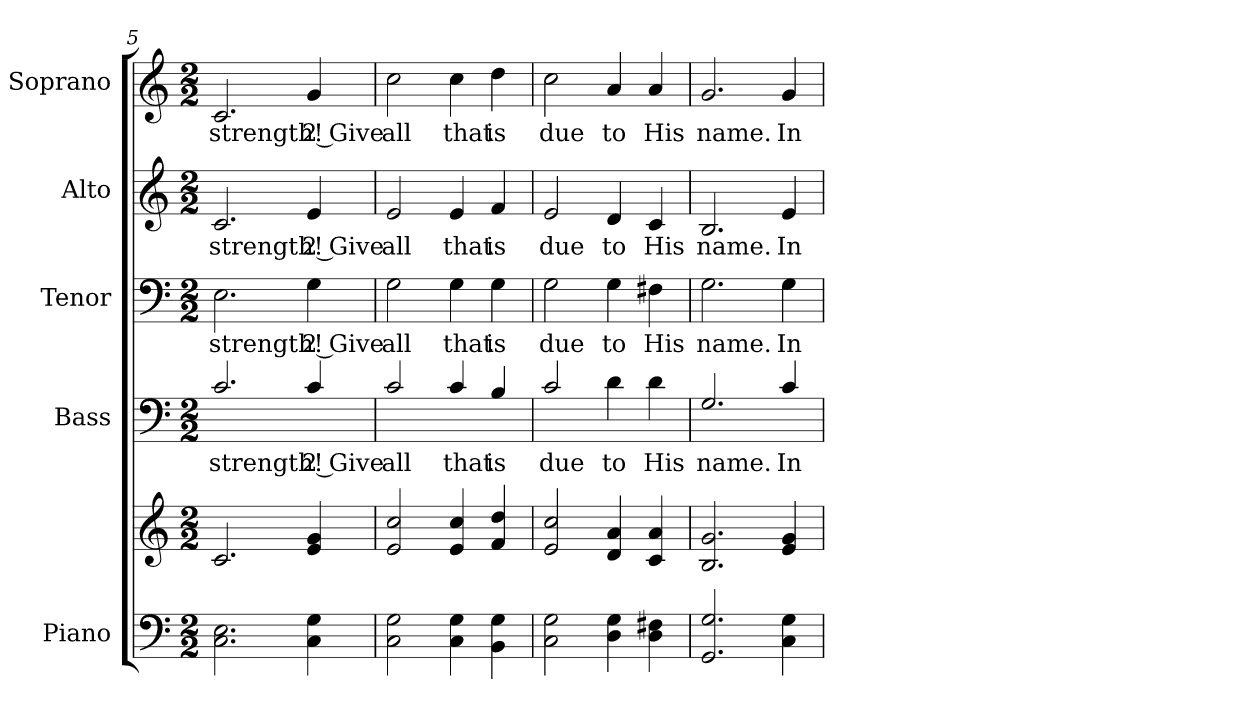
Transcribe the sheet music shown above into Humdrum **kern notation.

**kern	**kern	**kern	**text	**kern	**text	**kern	**text	**kern	**text
*part5	*part5	*part4	*part4	*part3	*part3	*part2	*part2	*part1	*part1
*staff6	*staff5	*staff4	*staff4	*staff3	*staff3	*staff2	*staff2	*staff1	*staff1
*I"Piano	*	*I"Bass	*	*I"Tenor	*	*I"Alto	*	*I"Soprano	*
*I'Pno.	*	*I'B.	*	*I'T.	*	*I'A.	*	*I'S.	*
*clefF4	*clefG2	*clefF4	*	*clefF4	*	*clefG2	*	*clefG2	*
*	*	*ITrd7c12	*	*	*	*	*	*	*
*k[]	*k[]	*k[]	*	*k[]	*	*k[]	*	*k[]	*
*C:	*C:	*C:	*	*C:	*	*C:	*	*C:	*
*M2/2	*M2/2	*M2/2	*	*M2/2	*	*M2/2	*	*M2/2	*
=5	=5	=5	=5	=5	=5	=5	=5	=5	=5
!	!	!	!LO:LY:b:color=#000000	!	!	!	!	!	!
!	!	!	!	!	!LO:LY:b:color=#000000	!	!	!	!
!	!	!	!	!	!	!	!LO:LY:b:color=#000000	!	!
!	!	!	!	!	!	!	!	!	!LO:LY:b:color=#000000
2.Ci\ 2.Ei	2.ci/	2.Ci/	strength!	2.Ei\	strength!	2.ci/	strength!	2.ci/	strength!
!	!	!	!LO:LY:b:color=#000000	!	!	!	!	!	!
!	!	!	!	!	!LO:LY:b:color=#000000	!	!	!	!
!	!	!	!	!	!	!	!LO:LY:b:color=#000000	!	!
!	!	!	!	!	!	!	!	!	!LO:LY:b:color=#000000
4Ci\ 4Gi	4ei/ 4gi	4Ci/	2 Give	4Gi\	2 Give	4ei/	2 Give	4gi/	2 Give
=6	=6	=6	=6	=6	=6	=6	=6	=6	=6
!	!	!	!LO:LY:b:color=#000000	!	!	!	!	!	!
!	!	!	!	!	!LO:LY:b:color=#000000	!	!	!	!
!	!	!	!	!	!	!	!LO:LY:b:color=#000000	!	!
!	!	!	!	!	!	!	!	!	!LO:LY:b:color=#000000
2Ci\ 2Gi	2ei/ 2cci	2Ci/	all	2Gi\	all	2ei/	all	2cci\	all
!	!	!	!LO:LY:b:color=#000000	!	!	!	!	!	!
!	!	!	!	!	!LO:LY:b:color=#000000	!	!	!	!
!	!	!	!	!	!	!	!LO:LY:b:color=#000000	!	!
!	!	!	!	!	!	!	!	!	!LO:LY:b:color=#000000
4Ci\ 4Gi	4ei/ 4cci	4Ci/	that	4Gi\	that	4ei/	that	4cci\	that
!	!	!	!LO:LY:b:color=#000000	!	!	!	!	!	!
!	!	!	!	!	!LO:LY:b:color=#000000	!	!	!	!
!	!	!	!	!	!	!	!LO:LY:b:color=#000000	!	!
!	!	!	!	!	!	!	!	!	!LO:LY:b:color=#000000
4BBi\ 4Gi	4fi/ 4ddi	4BBi/	is	4Gi\	is	4fi/	is	4ddi\	is
!!LO:PB:g=z
=7	=7	=7	=7	=7	=7	=7	=7	=7	=7
!	!	!	!LO:LY:b:color=#000000	!	!	!	!	!	!
!	!	!	!	!	!LO:LY:b:color=#000000	!	!	!	!
!	!	!	!	!	!	!	!LO:LY:b:color=#000000	!	!
!	!	!	!	!	!	!	!	!	!LO:LY:b:color=#000000
2Ci\ 2Gi	2ei/ 2cci	2Ci/	due	2Gi\	due	2ei/	due	2cci\	due
!	!	!	!LO:LY:b:color=#000000	!	!	!	!	!	!
!	!	!	!	!	!LO:LY:b:color=#000000	!	!	!	!
!	!	!	!	!	!	!	!LO:LY:b:color=#000000	!	!
!	!	!	!	!	!	!	!	!	!LO:LY:b:color=#000000
4Di\ 4Gi	4di/ 4ai	4Di\	to	4Gi\	to	4di/	to	4ai/	to
!	!	!	!LO:LY:b:color=#000000	!	!	!	!	!	!
!	!	!	!	!	!LO:LY:b:color=#000000	!	!	!	!
!	!	!	!	!	!	!	!LO:LY:b:color=#000000	!	!
!	!	!	!	!	!	!	!	!	!LO:LY:b:color=#000000
4Di\ 4F#Xi	4ci/ 4ai	4Di\	His	4F#Xi\	His	4ci/	His	4ai/	His
=8	=8	=8	=8	=8	=8	=8	=8	=8	=8
!	!	!	!LO:LY:b:color=#000000	!	!	!	!	!	!
!	!	!	!	!	!LO:LY:b:color=#000000	!	!	!	!
!	!	!	!	!	!	!	!LO:LY:b:color=#000000	!	!
!	!	!	!	!	!	!	!	!	!LO:LY:b:color=#000000
2.GGi/ 2.Gi	2.Bi/ 2.gi	2.GGi/	name.	2.Gi\	name.	2.Bi/	name.	2.gi/	name.
!	!	!	!LO:LY:b:color=#000000	!	!	!	!	!	!
!	!	!	!	!	!LO:LY:b:color=#000000	!	!	!	!
!	!	!	!	!	!	!	!LO:LY:b:color=#000000	!	!
!	!	!	!	!	!	!	!	!	!LO:LY:b:color=#000000
4Ci\ 4Gi	4ei/ 4gi	4Ci/	In	4Gi\	In	4ei/	In	4gi/	In
=	=	=	=	=	=	=	=	=	=
*-	*-	*-	*-	*-	*-	*-	*-	*-	*-
